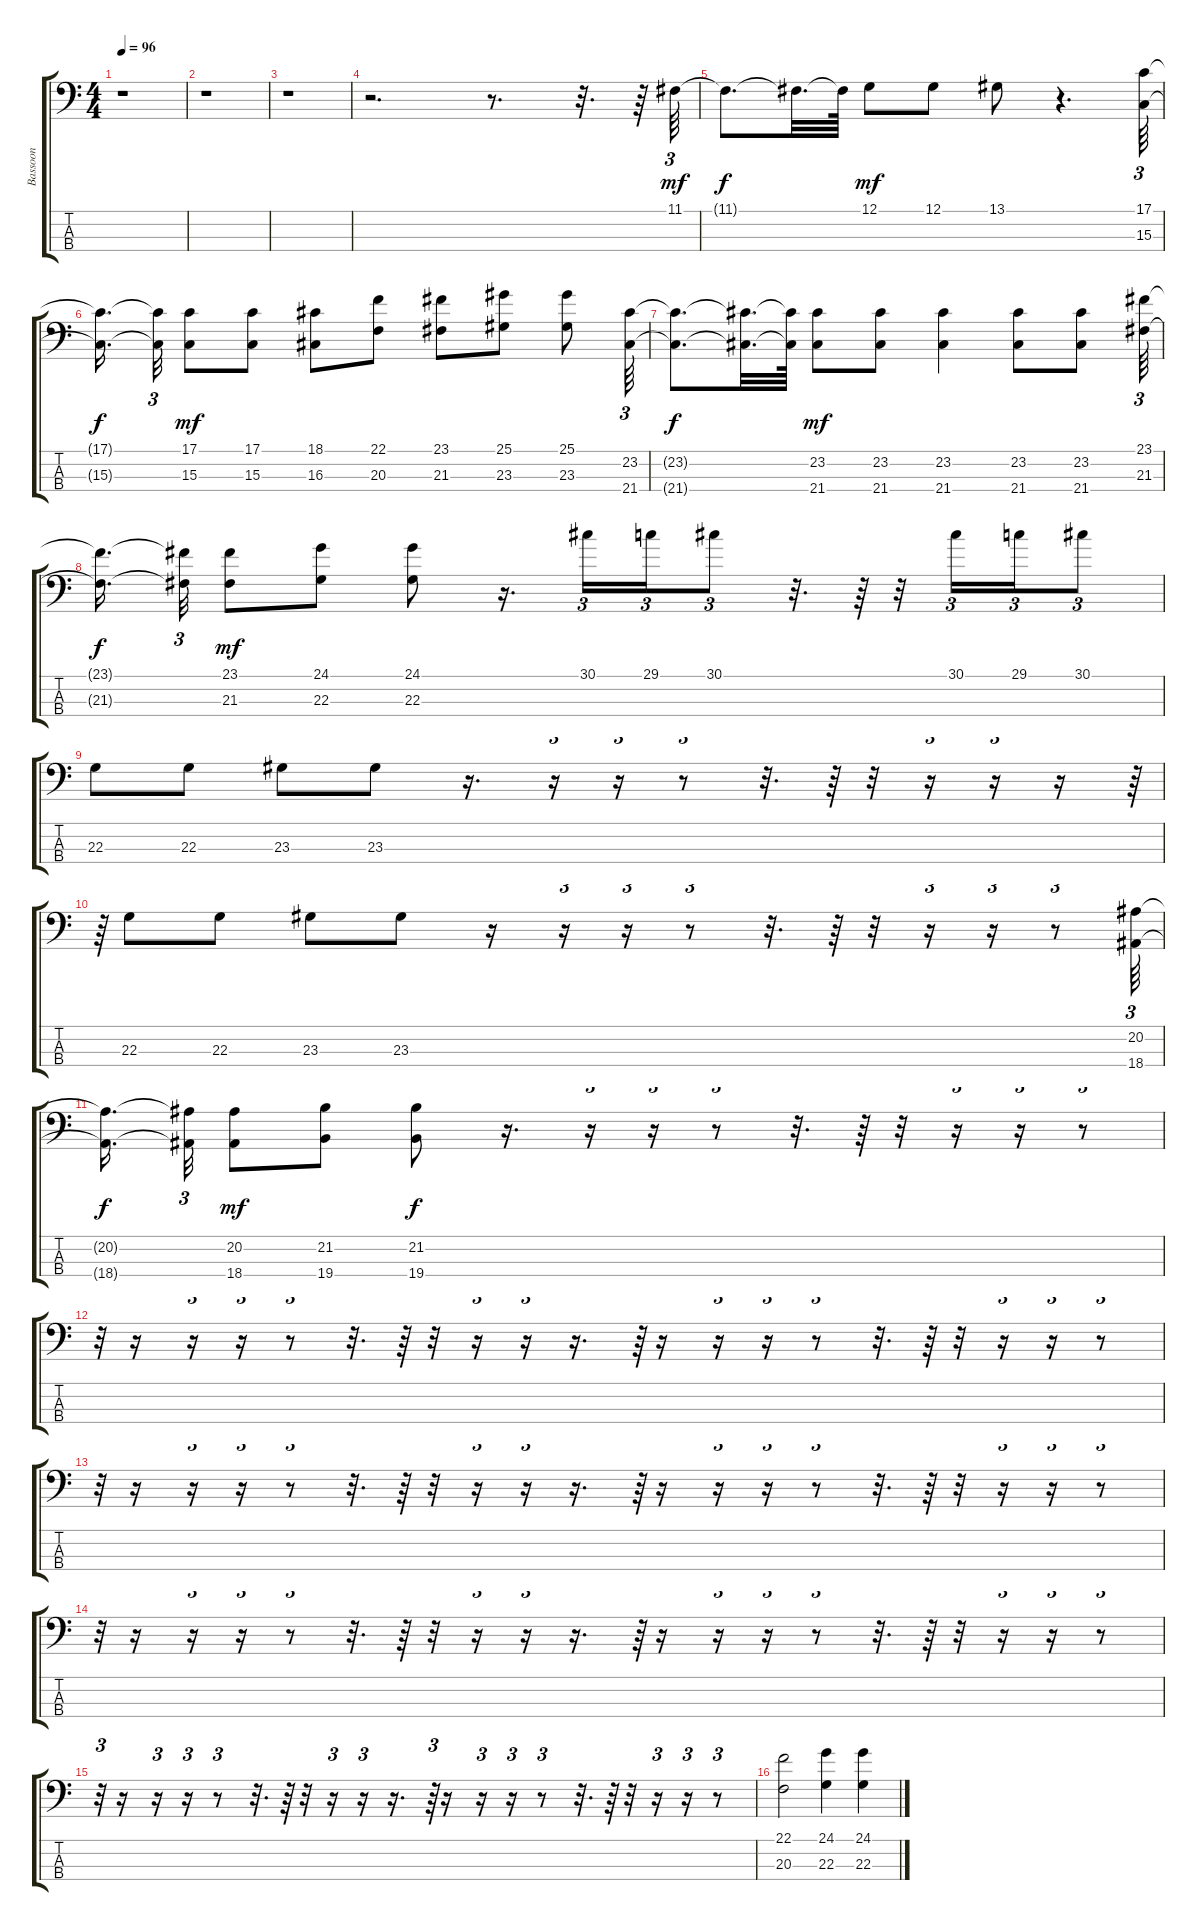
\track ("Bassoon" "Bassoon") {instrument bassoon}
\staff {score tabs}
\tuning (G2 D2 A1 E1) {hide}
\ts (4 4)
\tempo 96
\clef f4
\ks c
r.1{dy f} |
r.1 |
r.1 |
r.2{d} r.8{d} r.32{d} r.64 11.1.64{tu (3 2) dy mf} |
11.1{t}.8{d dy f} 11.1{t}.32{d} 11.1{t}.64 12.1.8{dy mf} 12.1.8 13.1.8 r.4{d} (17.1 15.3).64{tu (3 2)} |
(17.1{t} 15.3{t}).16{d dy f beam splitsecondary} (17.1{t} 15.3{t}).32{tu (3 2)} (17.1 15.3).8{dy mf} (17.1 15.3).8 (18.1 16.3).8 (22.1 20.3).8 (23.1 21.3).8 (25.1 23.3).8 (25.1 23.3).8 (23.2 21.4).64{tu (3 2)} |
(23.2{t} 21.4{t}).8{d dy f} (23.2{t} 21.4{t}).32{d} (23.2{t} 21.4{t}).64 (23.2 21.4).8{dy mf} (23.2 21.4).8 (23.2 21.4).4 (23.2 21.4).8 (23.2 21.4).8 (23.1 21.3).64{tu (3 2)} |
(23.1{t} 21.3{t}).16{d dy f beam splitsecondary} (23.1{t} 21.3{t}).32{tu (3 2)} (23.1 21.3).8{dy mf} (24.1 22.3).8 (24.1 22.3).8 r.16{d} 30.1.16{tu (3 2)} 29.1.16{tu (3 2)} 30.1.8{tu (3 2)} r.32{d} r.64 r.32 30.1.16{tu (3 2)} 29.1.16{tu (3 2)} 30.1.8{tu (3 2)} |
22.3.8 22.3.8 23.3.8 23.3.8 r.16{d} r.16{tu (3 2)} r.16{tu (3 2)} r.8{tu (3 2)} r.32{d} r.64 r.32 r.16{tu (3 2)} r.16{tu (3 2)} r.16 r.64{tu (3 2)} |
r.64{tu (3 2)} 22.3.8 22.3.8 23.3.8 23.3.8 r.16 r.16{tu (3 2)} r.16{tu (3 2)} r.8{tu (3 2)} r.32{d} r.64 r.32 r.16{tu (3 2)} r.16{tu (3 2)} r.8{tu (3 2)} (20.2 18.4).64{tu (3 2)} |
(20.2{t} 18.4{t}).16{d dy f beam splitsecondary} (20.2{t} 18.4{t}).32{tu (3 2)} (20.2 18.4).8{dy mf} (21.2 19.4).8 (21.2 19.4).8{dy f} r.16{d} r.16{tu (3 2)} r.16{tu (3 2)} r.8{tu (3 2)} r.32{d} r.64 r.32 r.16{tu (3 2)} r.16{tu (3 2)} r.8{tu (3 2)} |
r.32{tu (3 2)} r.16 r.16{tu (3 2)} r.16{tu (3 2)} r.8{tu (3 2)} r.32{d} r.64 r.32 r.16{tu (3 2)} r.16{tu (3 2)} r.16{d} r.64{tu (3 2)} r.16 r.16{tu (3 2)} r.16{tu (3 2)} r.8{tu (3 2)} r.32{d} r.64 r.32 r.16{tu (3 2)} r.16{tu (3 2)} r.8{tu (3 2)} |
r.32{tu (3 2)} r.16 r.16{tu (3 2)} r.16{tu (3 2)} r.8{tu (3 2)} r.32{d} r.64 r.32 r.16{tu (3 2)} r.16{tu (3 2)} r.16{d} r.64{tu (3 2)} r.16 r.16{tu (3 2)} r.16{tu (3 2)} r.8{tu (3 2)} r.32{d} r.64 r.32 r.16{tu (3 2)} r.16{tu (3 2)} r.8{tu (3 2)} |
r.32{tu (3 2)} r.16 r.16{tu (3 2)} r.16{tu (3 2)} r.8{tu (3 2)} r.32{d} r.64 r.32 r.16{tu (3 2)} r.16{tu (3 2)} r.16{d} r.64{tu (3 2)} r.16 r.16{tu (3 2)} r.16{tu (3 2)} r.8{tu (3 2)} r.32{d} r.64 r.32 r.16{tu (3 2)} r.16{tu (3 2)} r.8{tu (3 2)} |
r.32{tu (3 2)} r.16 r.16{tu (3 2)} r.16{tu (3 2)} r.8{tu (3 2)} r.32{d} r.64 r.32 r.16{tu (3 2)} r.16{tu (3 2)} r.16{d} r.64{tu (3 2)} r.16 r.16{tu (3 2)} r.16{tu (3 2)} r.8{tu (3 2)} r.32{d} r.64 r.32 r.16{tu (3 2)} r.16{tu (3 2)} r.8{tu (3 2)} |
(22.1 20.3).2 (24.1 22.3).4 (24.1 22.3).4
